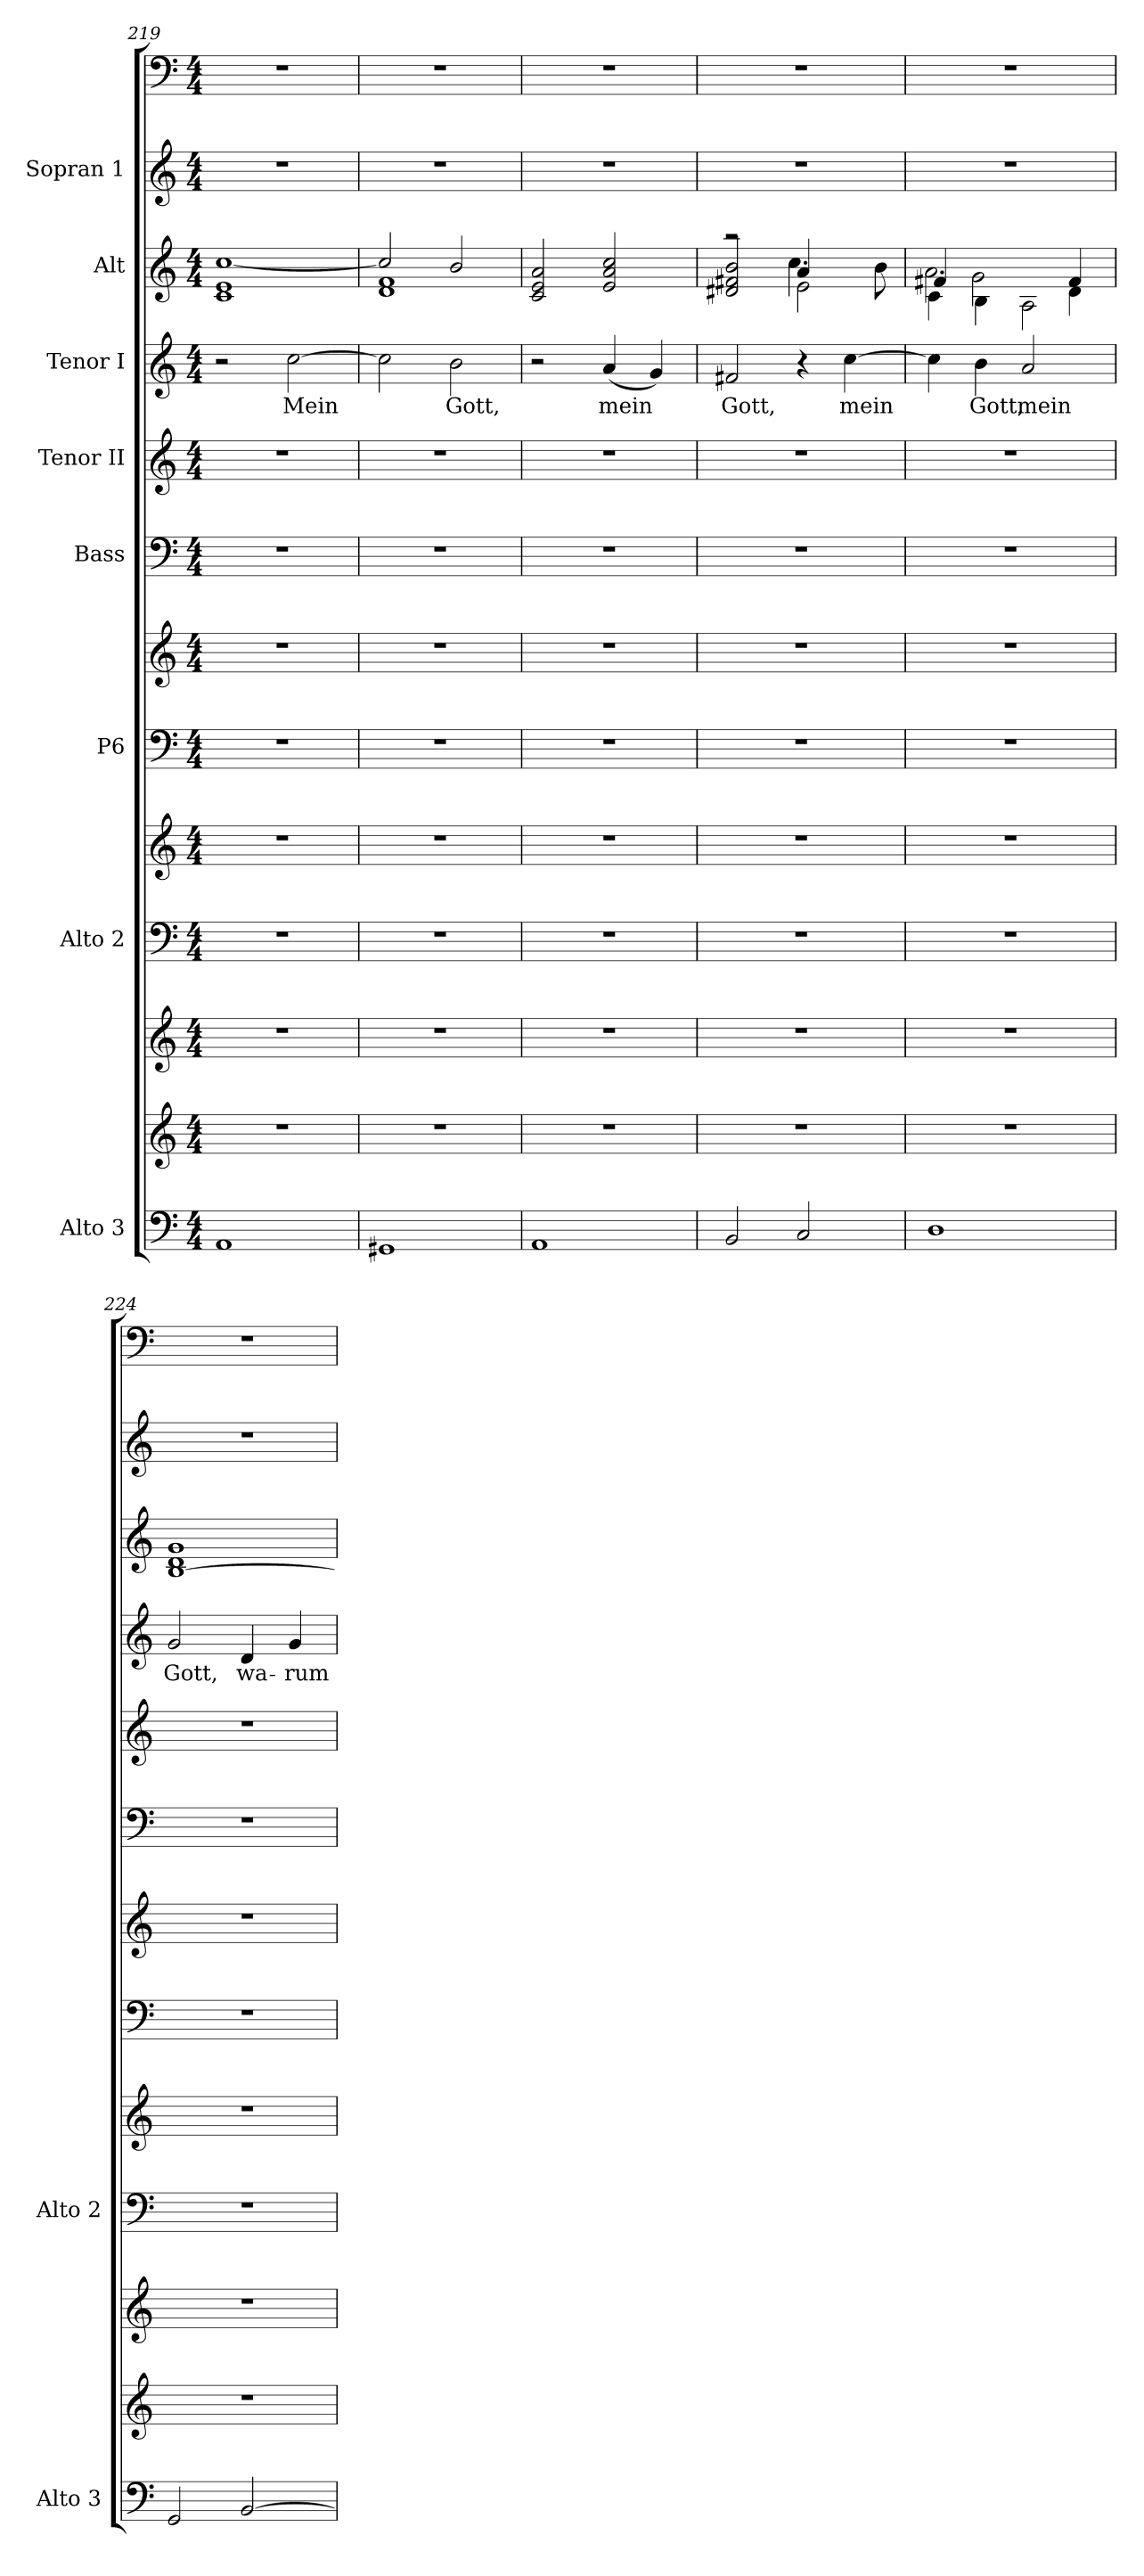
**kern	**kern	**kern	**kern	**kern	**kern	**kern	**kern	**kern	**kern	**text	**kern	**kern	**kern
*part11	*part10	*part9	*part8	*part8	*part7	*part7	*part6	*part5	*part4	*part4	*part3	*part2	*part1
*staff13	*staff12	*staff11	*staff10	*staff9	*staff8	*staff7	*staff6	*staff5	*staff4	*staff4	*staff3	*staff2	*staff1
*I"Alto 3	*	*	*I"Alto 2	*	*I"P6	*	*I"Bass	*I"Tenor II	*I"Tenor I	*	*I"Alt	*I"Sopran 1	*
*I'Alto 3	*	*	*I'Alto 2	*	*	*	*	*	*	*	*	*	*
!!LO:PB:g=z
*clefF4	*clefG2	*clefG2	*clefF4	*clefG2	*clefF4	*clefG2	*clefF4	*clefG2	*clefG2	*	*clefG2	*clefG2	*clefF4
*	*ITrd7c12	*ITrd7c12	*	*	*	*	*	*ITrd7c12	*ITrd7c12	*	*	*	*
*k[]	*k[]	*k[]	*k[]	*k[]	*k[]	*k[]	*k[]	*k[]	*k[]	*	*k[]	*k[]	*k[]
*C:	*C:	*C:	*C:	*C:	*C:	*C:	*C:	*C:	*C:	*	*C:	*C:	*C:
*M4/4	*M4/4	*M4/4	*M4/4	*M4/4	*M4/4	*M4/4	*M4/4	*M4/4	*M4/4	*	*M4/4	*M4/4	*M4/4
=219X4	=219X4	=219X4	=219X4	=219X4	=219X4	=219X4	=219X4	=219X4	=219X4	=219X4	=219X4	=219X4	=219X4
*^	*	*	*	*	*	*	*	*	*	*	*^	*	*
*	*	*	*	*	*	*	*	*	*	*	*	*	*^	*	*
1AA	1ryy	1r	1r	1r	1r	1r	1r	1r	1r	2r	.	1ryy	[>1cc	1c 1e	1r	1r
!	!	!	!	!	!	!	!	!	!	!	!LO:LY:b	!	!	!	!	!
.	.	.	.	.	.	.	.	.	.	[>2c\	Mein	.	.	.	.	.
=220	=220	=220	=220	=220	=220	=220	=220	=220	=220	=220	=220	=220	=220	=220	=220	=220
1GG#X	1ryy	1r	1r	1r	1r	1r	1r	1r	1r	2c\]	.	1ryy	2cc/]	1d 1f	1r	1r
!	!	!	!	!	!	!	!	!	!	!	!LO:LY:b	!	!	!	!	!
.	.	.	.	.	.	.	.	.	.	2B\	Gott,	.	2b/	.	.	.
=221	=221	=221	=221	=221	=221	=221	=221	=221	=221	=221	=221	=221	=221	=221	=221	=221
1AA	1ryy	1r	1r	1r	1r	1r	1r	1r	1r	2r	.	1ryy	1ryy	2c/ 2e/ 2a/	1r	1r
!	!	!	!	!	!	!	!	!	!	!	!LO:LY:b	!	!	!	!	!
.	.	.	.	.	.	.	.	.	.	(<4A/	mein	.	.	2e/ 2a/ 2cc/	.	.
.	.	.	.	.	.	.	.	.	.	4G/)	.	.	.	.	.	.
=222	=222	=222	=222	=222	=222	=222	=222	=222	=222	=222	=222	=222	=222	=222	=222	=222
!	!	!	!	!	!	!	!	!	!	!	!LO:LY:b	!	!	!	!	!
2BB/	1ryy	1r	1r	1r	1r	1r	1r	1r	1r	2F#X/	Gott,	2raa	2ryy	2d#X/ 2f#X/ 2b/	1r	1r
2C/	.	.	.	.	.	.	.	.	.	4r	.	4a/	2e\	4.cc\	.	.
!	!	!	!	!	!	!	!	!	!	!	!LO:LY:b	!	!	!	!	!
.	.	.	.	.	.	.	.	.	.	[>4c\	mein	4ryy	.	.	.	.
.	.	.	.	.	.	.	.	.	.	.	.	.	.	8b\	.	.
=223	=223	=223	=223	=223	=223	=223	=223	=223	=223	=223	=223	=223	=223	=223	=223	=223
1D	1ryy	1r	1r	1r	1r	1r	1r	1r	1r	4c\]	.	4c\	2.a\	4f#X/	1r	1r
!	!	!	!	!	!	!	!	!	!	!	!LO:LY:b	!	!	!	!	!
.	.	.	.	.	.	.	.	.	.	4B\	Gott,	4B\	.	2g\	.	.
!	!	!	!	!	!	!	!	!	!	!	!LO:LY:b	!	!	!	!	!
.	.	.	.	.	.	.	.	.	.	2A/	mein	2A\	.	.	.	.
.	.	.	.	.	.	.	.	.	.	.	.	.	4d\	4f#/	.	.
=224	=224	=224	=224	=224	=224	=224	=224	=224	=224	=224	=224	=224	=224	=224	=224	=224
!	!	!	!	!	!	!	!	!	!	!	!LO:LY:b	!	!	!	!	!
2GG/	1ryy	1r	1r	1r	1r	1r	1r	1r	1r	2G/	Gott,	1ryy	1ryy	[<1B 1d 1g	1r	1r
!	!	!	!	!	!	!	!	!	!	!	!LO:LY:b	!	!	!	!	!
[<2BB/	.	.	.	.	.	.	.	.	.	4D/	wa-	.	.	.	.	.
!	!	!	!	!	!	!	!	!	!	!	!LO:LY:b	!	!	!	!	!
.	.	.	.	.	.	.	.	.	.	4G/	-rum	.	.	.	.	.
*v	*v	*	*	*	*	*	*	*	*	*	*	*v	*v	*v	*	*
=	=	=	=	=	=	=	=	=	=	=	=	=	=
*-	*-	*-	*-	*-	*-	*-	*-	*-	*-	*-	*-	*-	*-
